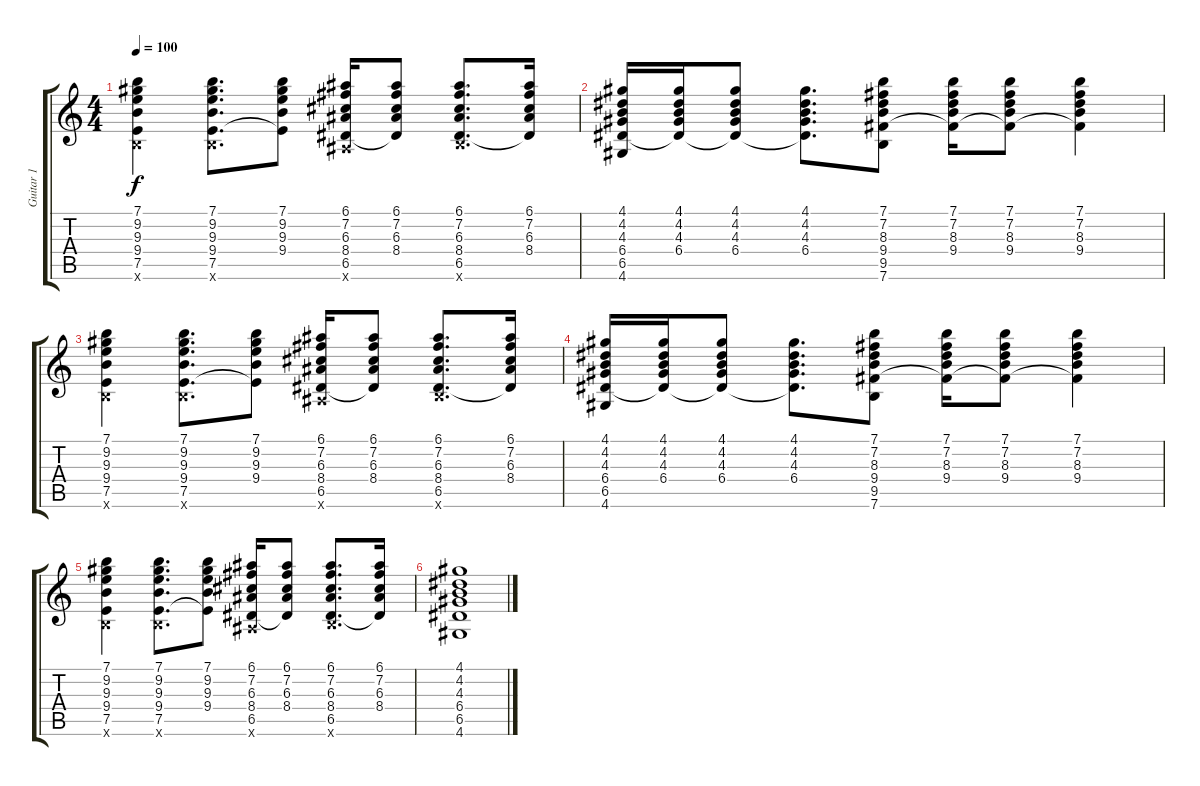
\track ("Guitar 1" "Guitar 1") {instrument electricguitarjazz}
\staff {score tabs}
\tuning (E4 B3 G3 D3 A2 E2) {hide}
\ts (4 4)
\tempo 100
\clef g2
\ks c
(7.1 9.2 9.3 9.4 7.5 7.6{x}).4{dy f} (7.1 9.2 9.3 9.4 7.5 7.6{x}).8{d} (7.1 9.2 9.3 9.4 7.5{t}).8 (6.1 7.2 6.3 8.4 6.5 6.6{x}).16 (6.1 7.2 6.3 8.4 6.5{t}).8 (6.1 7.2 6.3 8.4 6.5 7.6{x}).8{d} (6.1 7.2 6.3 8.4 6.5{t}).16 |
(4.1 4.2 4.3 6.4 6.5 4.6).16 (4.1 4.2 4.3 6.4 6.5{t}).16 (4.1 4.2 4.3 6.4 6.5{t}).8 (4.1 4.2 4.3 6.4 6.5{t}).8{d} (7.1 7.2 8.3 9.4 9.5 7.6).8 (7.1 7.2 8.3 9.4 9.5{t}).16 (7.1 7.2 8.3 9.4 9.5{t}).8 (7.1 7.2 8.3 9.4 9.5{t}).4 |
(7.1 9.2 9.3 9.4 7.5 7.6{x}).4 (7.1 9.2 9.3 9.4 7.5 7.6{x}).8{d} (7.1 9.2 9.3 9.4 7.5{t}).8 (6.1 7.2 6.3 8.4 6.5 6.6{x}).16 (6.1 7.2 6.3 8.4 6.5{t}).8 (6.1 7.2 6.3 8.4 6.5 7.6{x}).8{d} (6.1 7.2 6.3 8.4 6.5{t}).16 |
(4.1 4.2 4.3 6.4 6.5 4.6).16 (4.1 4.2 4.3 6.4 6.5{t}).16 (4.1 4.2 4.3 6.4 6.5{t}).8 (4.1 4.2 4.3 6.4 6.5{t}).8{d} (7.1 7.2 8.3 9.4 9.5 7.6).8 (7.1 7.2 8.3 9.4 9.5{t}).16 (7.1 7.2 8.3 9.4 9.5{t}).8 (7.1 7.2 8.3 9.4 9.5{t}).4 |
(7.1 9.2 9.3 9.4 7.5 7.6{x}).4 (7.1 9.2 9.3 9.4 7.5 7.6{x}).8{d} (7.1 9.2 9.3 9.4 7.5{t}).8 (6.1 7.2 6.3 8.4 6.5 6.6{x}).16 (6.1 7.2 6.3 8.4 6.5{t}).8 (6.1 7.2 6.3 8.4 6.5 7.6{x}).8{d} (6.1 7.2 6.3 8.4 6.5{t}).16 |
(4.1 4.2 4.3 6.4 6.5 4.6).1
